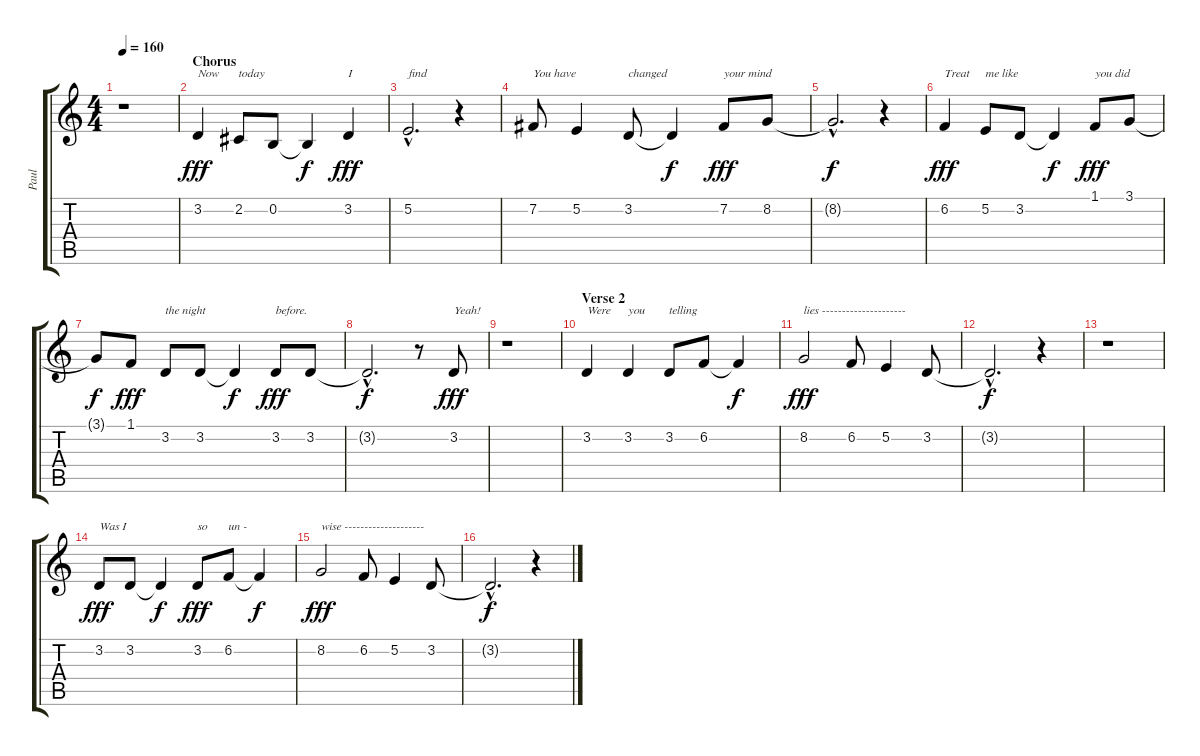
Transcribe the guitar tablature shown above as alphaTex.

\track ("Paul" "Paul") {instrument tenorsax}
\staff {score tabs}
\tuning (E4 B3 G3 D3 A2 E2) {hide}
\ts (4 4)
\tempo 160
\clef g2
\ks c
r.1{dy f} |
\section ("" "Chorus ")
3.2.4{txt "Now " dy fff} 2.2.8{txt "today"} 0.2.8 0.2{t}.4{dy f} 3.2.4{txt "I" dy fff} |
5.2{hac}.2{d txt "find"} r.4 |
7.2.8{txt "You have"} 5.2.4 3.2.8{txt "changed"} 3.2{t}.4{dy f} 7.2.8{txt "your mind" dy fff} 8.2.8 |
8.2{hac t}.2{d dy f} r.4 |
6.2.4{txt "Treat" dy fff} 5.2.8{txt "me like"} 3.2.8 3.2{t}.4{dy f} 1.1.8{txt "you did" dy fff} 3.1.8 |
3.1{t}.8{dy f} 1.1.8{dy fff} 3.2.8{txt "the night"} 3.2.8 3.2{t}.4{dy f} 3.2.8{txt "before." dy fff} 3.2.8 |
3.2{hac t}.2{d dy f} r.8 3.2.8{txt "Yeah!" dy fff instrument lead6voice} |
r.1 |
\section ("" "Verse 2")
3.2.4{txt "Were" instrument tenorsax} 3.2.4{txt "you"} 3.2.8{txt "telling"} 6.2.8 6.2{t}.4{dy f} |
8.2.2{txt "lies ---------------------" dy fff} 6.2.8 5.2.4 3.2.8 |
3.2{hac t}.2{d dy f} r.4 |
r.1 |
3.2.8{txt "Was I" dy fff} 3.2.8 3.2{t}.4{dy f} 3.2.8{txt "so" dy fff} 6.2.8{txt "un -"} 6.2{t}.4{dy f} |
8.2.2{txt "wise --------------------" dy fff} 6.2.8 5.2.4 3.2.8 |
3.2{hac t}.2{d dy f} r.4
